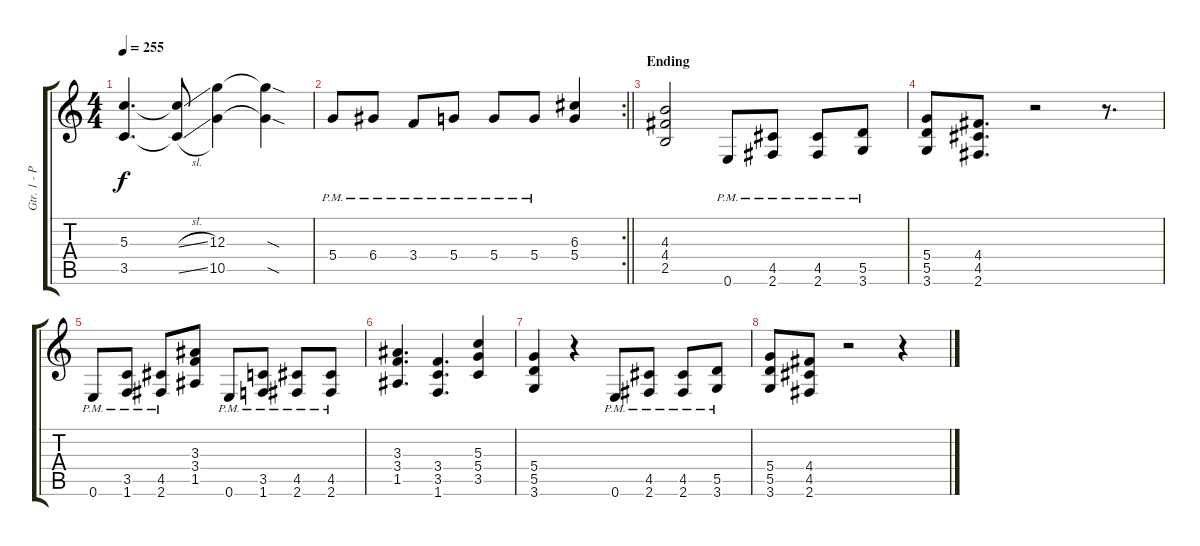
\track ("Gtr. 1 - Paul" "Gtr. 1 - P") {instrument distortionguitar}
\staff {score tabs}
\tuning (E4 B3 G3 D3 A2 E2) {hide}
\ts (4 4)
\tempo 255
\clef g2
\ks c
(5.3 3.5).4{d dy f} (5.3{sl t} 3.5{sl t}).8 (12.3 10.5).4 (12.3{sod t} 10.5{sod t}).4 |
\rc 2
\barLineRight lightlight
5.4{pm}.8 6.4{pm}.8 3.4{pm}.8 5.4{pm}.8 5.4{pm}.8 5.4{pm}.8 (6.3 5.4).4 |
\section ("" "Ending")
(4.3 4.4 2.5).2 0.6{pm}.8 (4.5{pm} 2.6{pm}).8 (4.5{pm} 2.6{pm}).8 (5.5{pm} 3.6{pm}).8 |
(5.4 5.5 3.6).8 (4.4 4.5 2.6).8{d} r.2 r.8{d} |
0.6{pm}.8 (3.5{pm} 1.6{pm}).8 (4.5{pm} 2.6{pm}).8 (3.3 3.4 1.5).8 0.6{pm}.8 (3.5{pm} 1.6{pm}).8 (4.5{pm} 2.6{pm}).8 (4.5{pm} 2.6{pm}).8 |
(3.3 3.4 1.5).4{d} (3.4 3.5 1.6).4{d} (5.3 5.4 3.5).4 |
(5.4 5.5 3.6).4 r.4 0.6{pm}.8 (4.5{pm} 2.6{pm}).8 (4.5{pm} 2.6{pm}).8 (5.5{pm} 3.6{pm}).8 |
(5.4 5.5 3.6).8 (4.4 4.5 2.6).8 r.2 r.4
